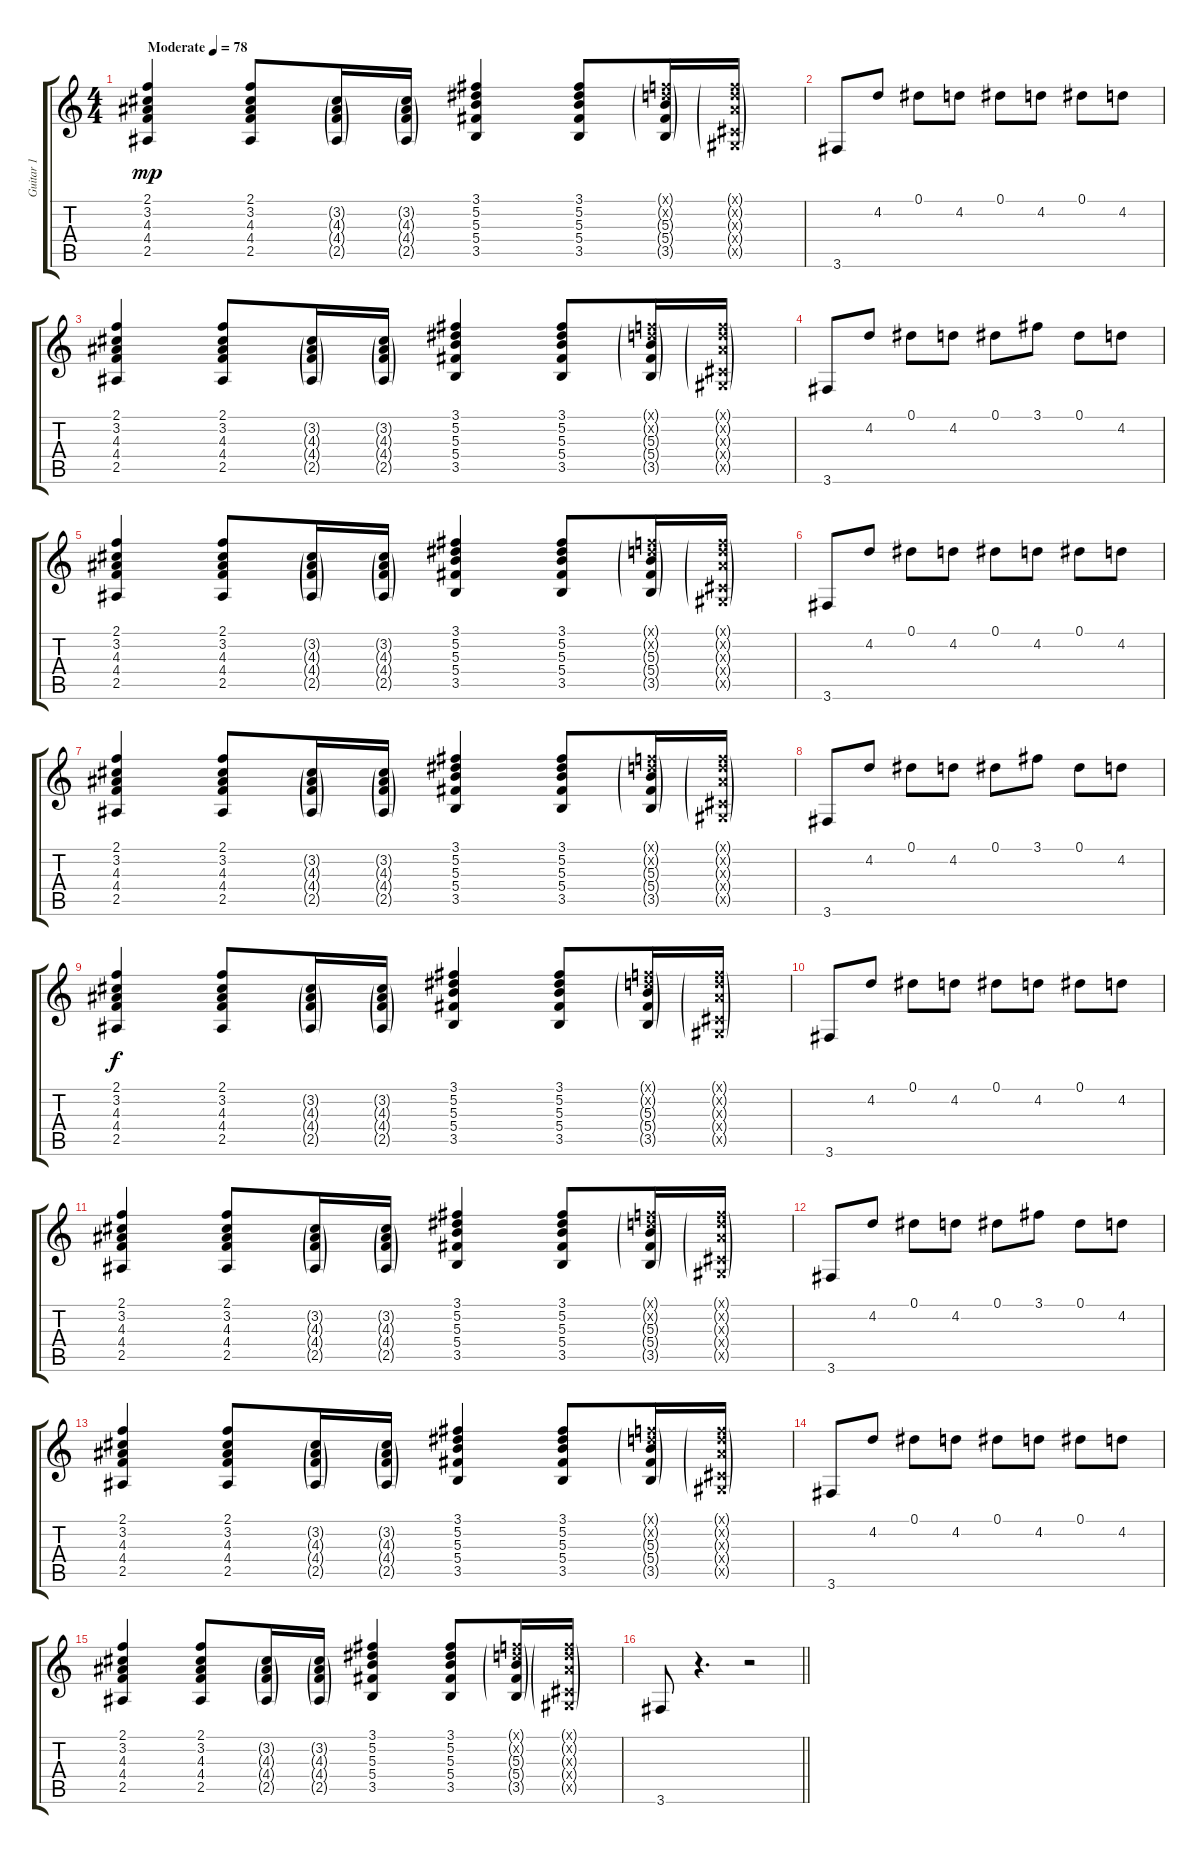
\track ("Guitar 1" "Guitar 1") {instrument electricguitarclean}
\staff {score tabs}
\tuning (Eb4 Bb3 Gb3 Db3 Ab2 Eb2) {hide}
\ts (4 4)
\tempo (78 "Moderate")
\clef g2
\ks c
(2.1 3.2 4.3 4.4 2.5).4{dy mp instrument electricguitarclean} (2.1 3.2 4.3 4.4 2.5).8 (3.2{g} 4.3{g} 4.4{g} 2.5{g}).16 (3.2{g} 4.3{g} 4.4{g} 2.5{g}).16 (3.1 5.2 5.3 5.4 3.5).4 (3.1 5.2 5.3 5.4 3.5).8 (2.1{g x} 4.2{g x} 5.3{g} 5.4{g} 3.5{g}).16 (2.1{g x} 4.2{g x} 4.3{g x} 0.4{g x} 0.5{g x}).16 |
3.6.8 4.2.8 0.1.8 4.2.8 0.1.8 4.2.8 0.1.8 4.2.8 |
(2.1 3.2 4.3 4.4 2.5).4 (2.1 3.2 4.3 4.4 2.5).8 (3.2{g} 4.3{g} 4.4{g} 2.5{g}).16 (3.2{g} 4.3{g} 4.4{g} 2.5{g}).16 (3.1 5.2 5.3 5.4 3.5).4 (3.1 5.2 5.3 5.4 3.5).8 (2.1{g x} 4.2{g x} 5.3{g} 5.4{g} 3.5{g}).16 (2.1{g x} 4.2{g x} 4.3{g x} 0.4{g x} 0.5{g x}).16 |
3.6.8 4.2.8 0.1.8 4.2.8 0.1.8 3.1.8 0.1.8 4.2.8 |
(2.1 3.2 4.3 4.4 2.5).4 (2.1 3.2 4.3 4.4 2.5).8 (3.2{g} 4.3{g} 4.4{g} 2.5{g}).16 (3.2{g} 4.3{g} 4.4{g} 2.5{g}).16 (3.1 5.2 5.3 5.4 3.5).4 (3.1 5.2 5.3 5.4 3.5).8 (2.1{g x} 4.2{g x} 5.3{g} 5.4{g} 3.5{g}).16 (2.1{g x} 4.2{g x} 4.3{g x} 0.4{g x} 0.5{g x}).16 |
3.6.8 4.2.8 0.1.8 4.2.8 0.1.8 4.2.8 0.1.8 4.2.8 |
(2.1 3.2 4.3 4.4 2.5).4 (2.1 3.2 4.3 4.4 2.5).8 (3.2{g} 4.3{g} 4.4{g} 2.5{g}).16 (3.2{g} 4.3{g} 4.4{g} 2.5{g}).16 (3.1 5.2 5.3 5.4 3.5).4 (3.1 5.2 5.3 5.4 3.5).8 (2.1{g x} 4.2{g x} 5.3{g} 5.4{g} 3.5{g}).16 (2.1{g x} 4.2{g x} 4.3{g x} 0.4{g x} 0.5{g x}).16 |
3.6.8 4.2.8 0.1.8 4.2.8 0.1.8 3.1.8 0.1.8 4.2.8 |
(2.1 3.2 4.3 4.4 2.5).4{dy f} (2.1 3.2 4.3 4.4 2.5).8 (3.2{g} 4.3{g} 4.4{g} 2.5{g}).16 (3.2{g} 4.3{g} 4.4{g} 2.5{g}).16 (3.1 5.2 5.3 5.4 3.5).4 (3.1 5.2 5.3 5.4 3.5).8 (2.1{g x} 4.2{g x} 5.3{g} 5.4{g} 3.5{g}).16 (2.1{g x} 4.2{g x} 4.3{g x} 0.4{g x} 0.5{g x}).16 |
3.6.8 4.2.8 0.1.8 4.2.8 0.1.8 4.2.8 0.1.8 4.2.8 |
(2.1 3.2 4.3 4.4 2.5).4 (2.1 3.2 4.3 4.4 2.5).8 (3.2{g} 4.3{g} 4.4{g} 2.5{g}).16 (3.2{g} 4.3{g} 4.4{g} 2.5{g}).16 (3.1 5.2 5.3 5.4 3.5).4 (3.1 5.2 5.3 5.4 3.5).8 (2.1{g x} 4.2{g x} 5.3{g} 5.4{g} 3.5{g}).16 (2.1{g x} 4.2{g x} 4.3{g x} 0.4{g x} 0.5{g x}).16 |
3.6.8 4.2.8 0.1.8 4.2.8 0.1.8 3.1.8 0.1.8 4.2.8 |
(2.1 3.2 4.3 4.4 2.5).4 (2.1 3.2 4.3 4.4 2.5).8 (3.2{g} 4.3{g} 4.4{g} 2.5{g}).16 (3.2{g} 4.3{g} 4.4{g} 2.5{g}).16 (3.1 5.2 5.3 5.4 3.5).4 (3.1 5.2 5.3 5.4 3.5).8 (2.1{g x} 4.2{g x} 5.3{g} 5.4{g} 3.5{g}).16 (2.1{g x} 4.2{g x} 4.3{g x} 0.4{g x} 0.5{g x}).16 |
3.6.8 4.2.8 0.1.8 4.2.8 0.1.8 4.2.8 0.1.8 4.2.8 |
(2.1 3.2 4.3 4.4 2.5).4 (2.1 3.2 4.3 4.4 2.5).8 (3.2{g} 4.3{g} 4.4{g} 2.5{g}).16 (3.2{g} 4.3{g} 4.4{g} 2.5{g}).16 (3.1 5.2 5.3 5.4 3.5).4 (3.1 5.2 5.3 5.4 3.5).8 (2.1{g x} 4.2{g x} 5.3{g} 5.4{g} 3.5{g}).16 (2.1{g x} 4.2{g x} 4.3{g x} 0.4{g x} 0.5{g x}).16 |
\barLineRight lightlight
3.6.8 r.4{d} r.2
